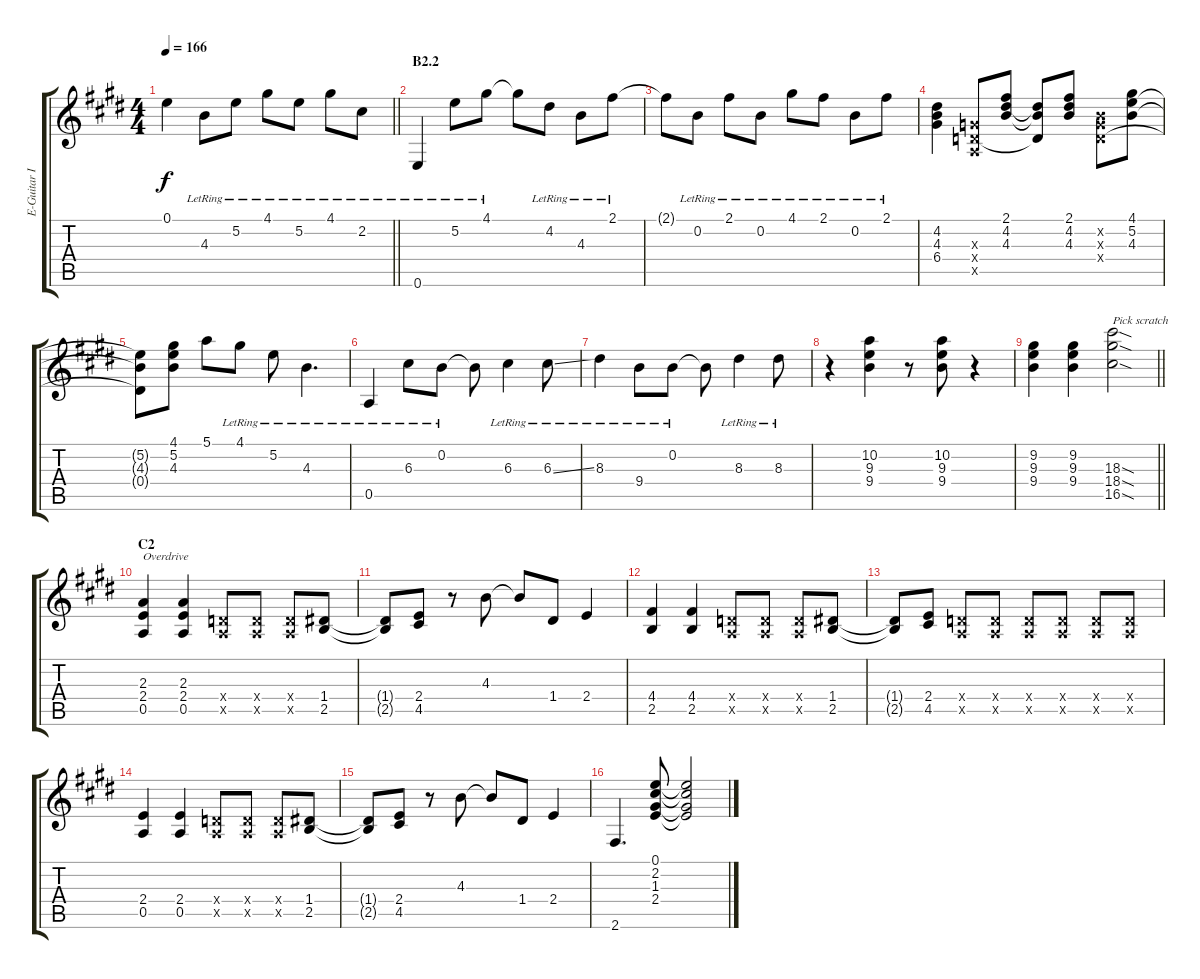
\track ("E-Guitar I (Rythm)" "E-Guitar I") {instrument electricguitarclean}
\staff {score tabs}
\tuning (E4 B3 G3 D3 A2 E2) {hide}
\ts (4 4)
\tempo 166
\clef g2
\barLineRight lightlight
\ks e
0.1{t}.4{dy f} 4.3{lr}.8 5.2{lr}.8 4.1{lr}.8 5.2{lr}.8 4.1{lr}.8 2.2{lr}.8 |
\section ("" "B2.2")
0.6{lr}.4 5.2{lr}.8 4.1{lr}.8 4.1{t}.8 4.2{lr}.8 4.3{lr}.8 2.1{lr}.8 |
2.1{t}.8 0.2{lr}.8 2.1{lr}.8 0.2{lr}.8 4.1{lr}.8 2.1{lr}.8 0.2{lr}.8 2.1{lr}.8 |
(4.2 4.3 6.4).4 (0.3{x} 0.4{x} 0.5{x}).8 (2.1 4.2 4.3).8 (4.2{t} 4.3{t} 0.4{t}).8 (2.1 4.2 4.3).8 (0.2{x} 0.3{x} 0.4{x}).8 (4.1 5.2 4.3).8 |
(5.2{t} 4.3{t} 0.4{t}).8 (4.1 5.2 4.3).8 5.1.8 4.1{lr}.8 5.2{lr}.8 4.3{lr}.4{d} |
0.5{lr}.4 6.3{lr}.8 0.2{lr}.8 0.2{t}.8 6.3{lr}.4 6.3{ss lr}.8 |
8.3{lr}.4 9.4{lr}.8 0.2{lr}.8 0.2{t}.8 8.3{lr}.4 8.3{lr}.8 |
r.4 (10.2 9.3 9.4).4 r.8 (10.2 9.3 9.4).8 r.4 |
\barLineRight lightlight
(9.2 9.3 9.4).4 (9.2 9.3 9.4).4 (18.3{sod} 18.4{sod} 16.5{sod}).2{txt "Pick scratch" volume 10 instrument overdrivenguitar} |
\section ("" "C2")
(2.3 2.4 0.5).4{txt "Overdrive" instrument overdrivenguitar} (2.3 2.4 0.5).4 (0.4{x} 0.5{x}).8 (0.4{x} 0.5{x}).8 (0.4{x} 0.5{x}).8 (1.4 2.5).8 |
(1.4{t} 2.5{t}).8 (2.4 4.5).8 r.8 4.3.8 4.3{t}.8 1.4.8 2.4.4 |
(4.4 2.5).4 (4.4 2.5).4 (0.4{x} 0.5{x}).8 (0.4{x} 0.5{x}).8 (0.4{x} 0.5{x}).8 (1.4 2.5).8 |
(1.4{t} 2.5{t}).8 (2.4 4.5).8 (0.4{x} 0.5{x}).8 (0.4{x} 0.5{x}).8 (0.4{x} 0.5{x}).8 (0.4{x} 0.5{x}).8 (0.4{x} 0.5{x}).8 (0.4{x} 0.5{x}).8 |
(2.4 0.5).4 (2.4 0.5).4 (0.4{x} 0.5{x}).8 (0.4{x} 0.5{x}).8 (0.4{x} 0.5{x}).8 (1.4 2.5).8 |
(1.4{t} 2.5{t}).8 (2.4 4.5).8 r.8 4.3.8 4.3{t}.8 1.4.8 2.4.4 |
2.6.4{d} (0.1 2.2 1.3 2.4).8 (0.1{t} 2.2{t} 1.3{t} 2.4{t}).2
